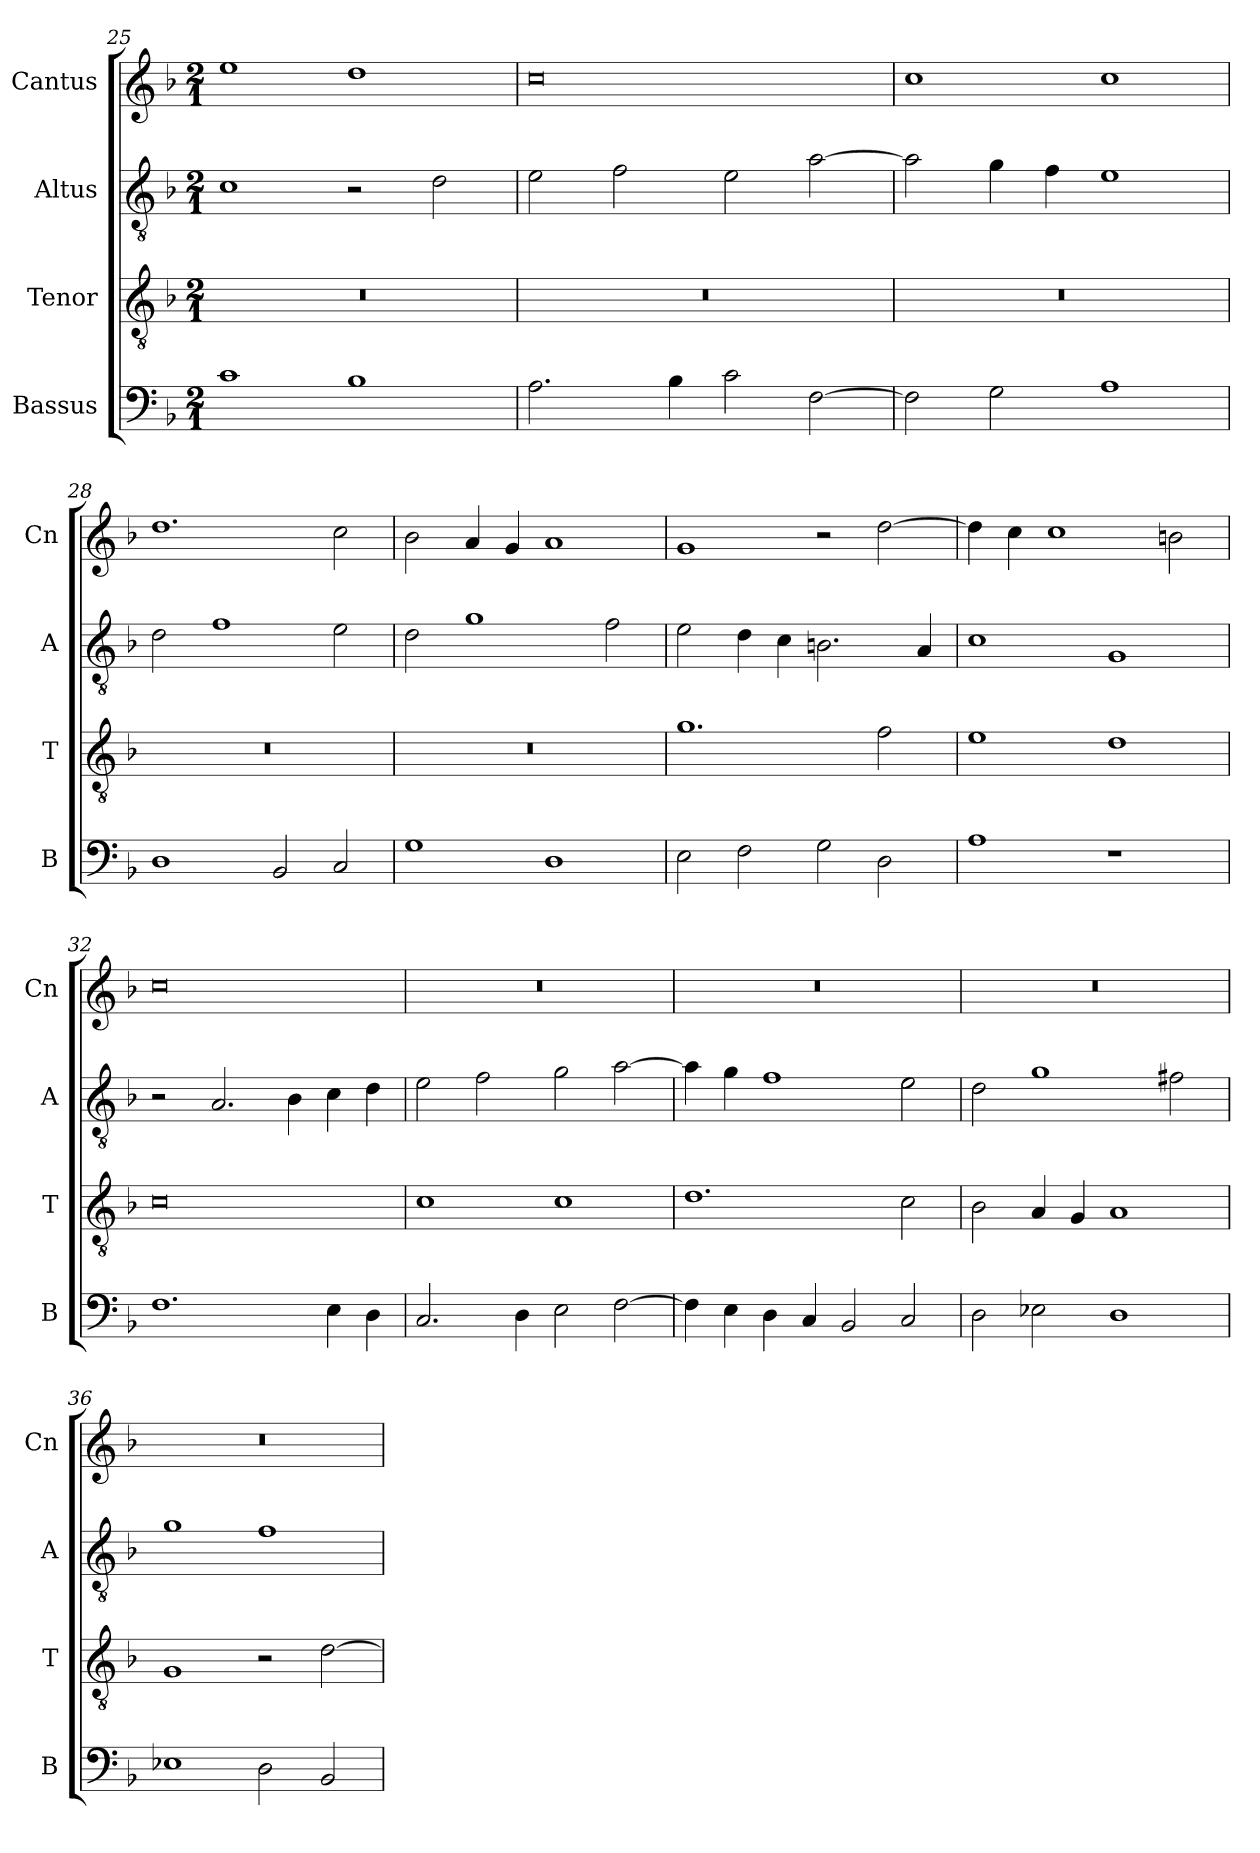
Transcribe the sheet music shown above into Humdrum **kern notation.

**kern	**kern	**kern	**kern
*part4	*part3	*part2	*part1
*staff4	*staff3	*staff2	*staff1
*I"Bassus	*I"Tenor	*I"Altus	*I"Cantus
*I'B	*I'T	*I'A	*I'Cn
*clefF4	*clefGv2	*clefGv2	*clefG2
*k[b-]	*k[b-]	*k[b-]	*k[b-]
*M2/1	*M2/1	*M2/1	*M2/1
=25	=25	=25	=25
1c	0r	1c	1ee
1B-	.	2r	1dd
.	.	2d\	.
=26	=26	=26	=26
2.A\	0r	2e\	0cc
.	.	2f\	.
4B-\	.	.	.
2c\	.	2e\	.
[2F\	.	[2a\	.
=27	=27	=27	=27
2F\]	0r	2a\]	1cc
2G\	.	4g\	.
.	.	4f\	.
1A	.	1e	1cc
=28	=28	=28	=28
1D	0r	2d\	1.dd
.	.	1f	.
2BB-/	.	.	.
2C/	.	2e\	2cc\
=29	=29	=29	=29
1G	0r	2d\	2b-\
.	.	1g	4a/
.	.	.	4g/
1D	.	.	1a
.	.	2f\	.
=30	=30	=30	=30
2E\	1.g	2e\	1g
2F\	.	4d\	.
.	.	4c\	.
2G\	.	2.Bn\	2r
2D\	2f\	.	[2dd\
.	.	4A/	.
=31	=31	=31	=31
1A	1e	1c	4dd\]
.	.	.	4cc\
.	.	.	1cc
1r	1d	1G	.
.	.	.	2bn\
=32	=32	=32	=32
1.F	0c	2r	0cc
.	.	2.A/	.
.	.	4B-\	.
4E\	.	4c\	.
4D\	.	4d\	.
=33	=33	=33	=33
2.C/	1c	2e\	0r
.	.	2f\	.
4D\	.	.	.
2E\	1c	2g\	.
[2F\	.	[2a\	.
=34	=34	=34	=34
4F\]	1.d	4a\]	0r
4E\	.	4g\	.
4D\	.	1f	.
4C/	.	.	.
2BB-/	.	.	.
2C/	2c\	2e\	.
=35	=35	=35	=35
2D\	2B-\	2d\	0r
2E-X\	4A/	1g	.
.	4G/	.	.
1D	1A	.	.
.	.	2f#X\	.
=36	=36	=36	=36
1E-X	1G	1g	0r
2D\	2r	1f	.
2BB-/	[2d\	.	.
=	=	=	=
*-	*-	*-	*-
